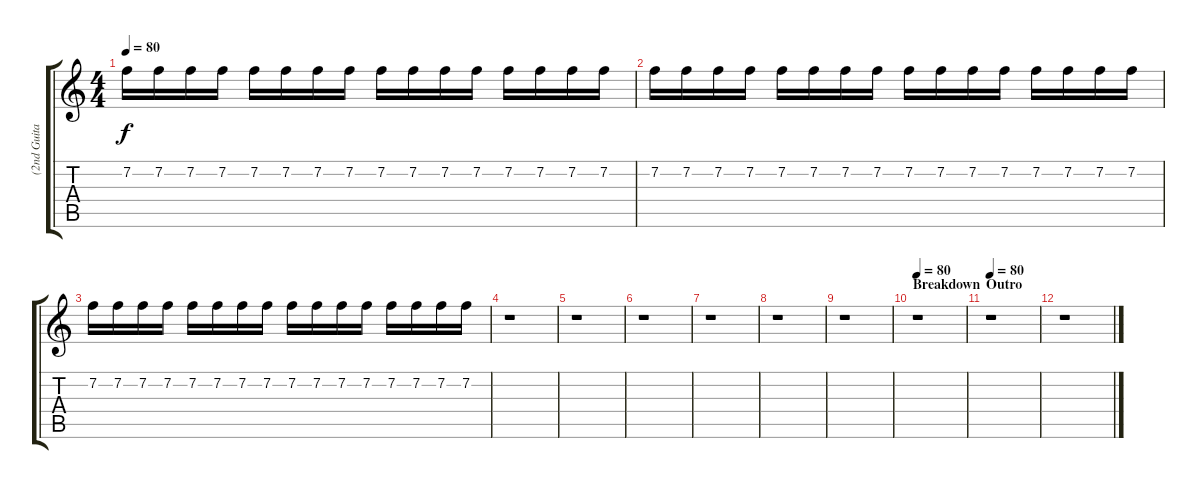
\track ("(2nd Guitar)" "(2nd Guita") {instrument distortionguitar}
\staff {score tabs}
\tuning (Eb4 Bb3 Gb3 Db3 Ab2 Db2) {hide}
\ts (4 4)
\tempo 80
\clef g2
\ks c
7.2.16{dy f} 7.2.16 7.2.16 7.2.16 7.2.16 7.2.16 7.2.16 7.2.16 7.2.16 7.2.16 7.2.16 7.2.16 7.2.16 7.2.16 7.2.16 7.2.16 |
7.2.16 7.2.16 7.2.16 7.2.16 7.2.16 7.2.16 7.2.16 7.2.16 7.2.16 7.2.16 7.2.16 7.2.16 7.2.16 7.2.16 7.2.16 7.2.16 |
7.2.16 7.2.16 7.2.16 7.2.16 7.2.16 7.2.16 7.2.16 7.2.16 7.2.16 7.2.16 7.2.16 7.2.16 7.2.16 7.2.16 7.2.16 7.2.16 |
r.1 |
r.1 |
r.1 |
r.1 |
r.1 |
r.1 |
\section ("" "Breakdown")
\tempo 80
r.1 |
\section ("" "Outro")
\tempo 80
r.1 |
r.1
